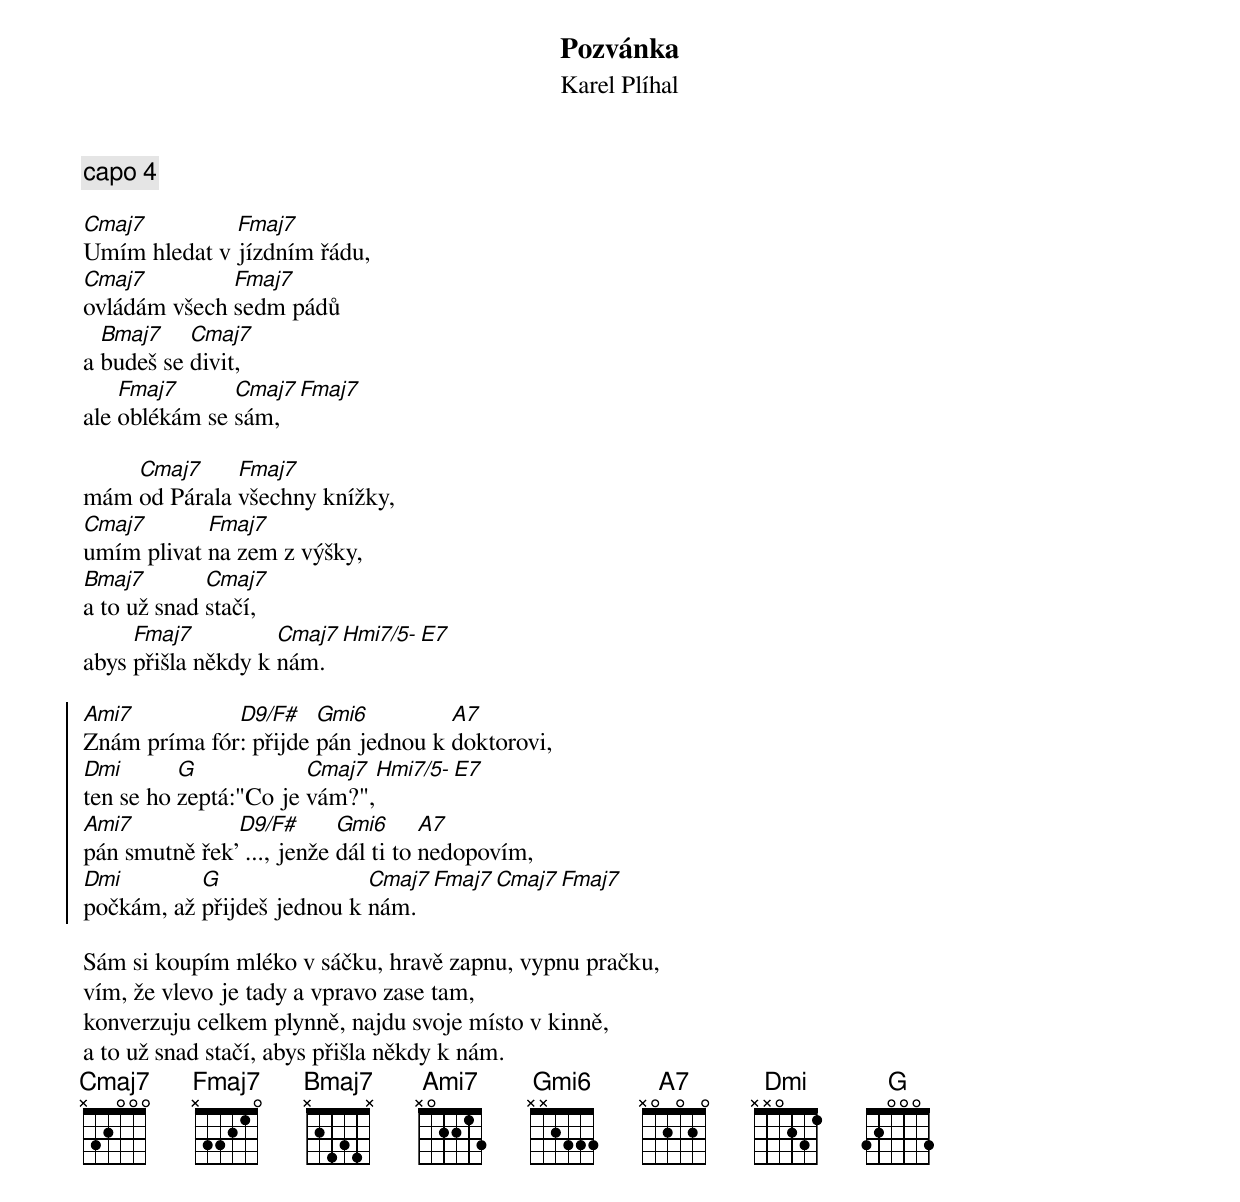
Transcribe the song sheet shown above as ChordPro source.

{title: Pozvánka}
{subtitle: Karel Plíhal}
{comment: capo 4}

[Cmaj7]Umím hledat v [Fmaj7]jízdním řádu,
[Cmaj7]ovládám všech [Fmaj7]sedm pádů
a [Bmaj7]budeš se [Cmaj7]divit,
ale [Fmaj7]oblékám se [Cmaj7]sám,[Fmaj7]

mám [Cmaj7]od Párala [Fmaj7]všechny knížky,
[Cmaj7]umím plivat [Fmaj7]na zem z výšky,
[Bmaj7]a to už snad [Cmaj7]stačí,
abys [Fmaj7]přišla někdy k [Cmaj7]nám.[Hmi7/5- E7]

{start_of_chorus}
[Ami7]Znám príma fór[D9/F#]: přijde [Gmi6]pán jednou k [A7]doktorovi,
[Dmi]ten se ho [G]zeptá:"Co je [Cmaj7]vám?",[Hmi7/5- E7]
[Ami7]pán smutně řek'[D9/F#] ..., jenže [Gmi6]dál ti to [A7]nedopovím,
[Dmi]počkám, až [G]přijdeš jednou k [Cmaj7]nám.[Fmaj7 Cmaj7 Fmaj7]
{end_of_chorus}

Sám si koupím mléko v sáčku, hravě zapnu, vypnu pračku,
vím, že vlevo je tady a vpravo zase tam,
konverzuju celkem plynně, najdu svoje místo v kinně,
a to už snad stačí, abys přišla někdy k nám.
